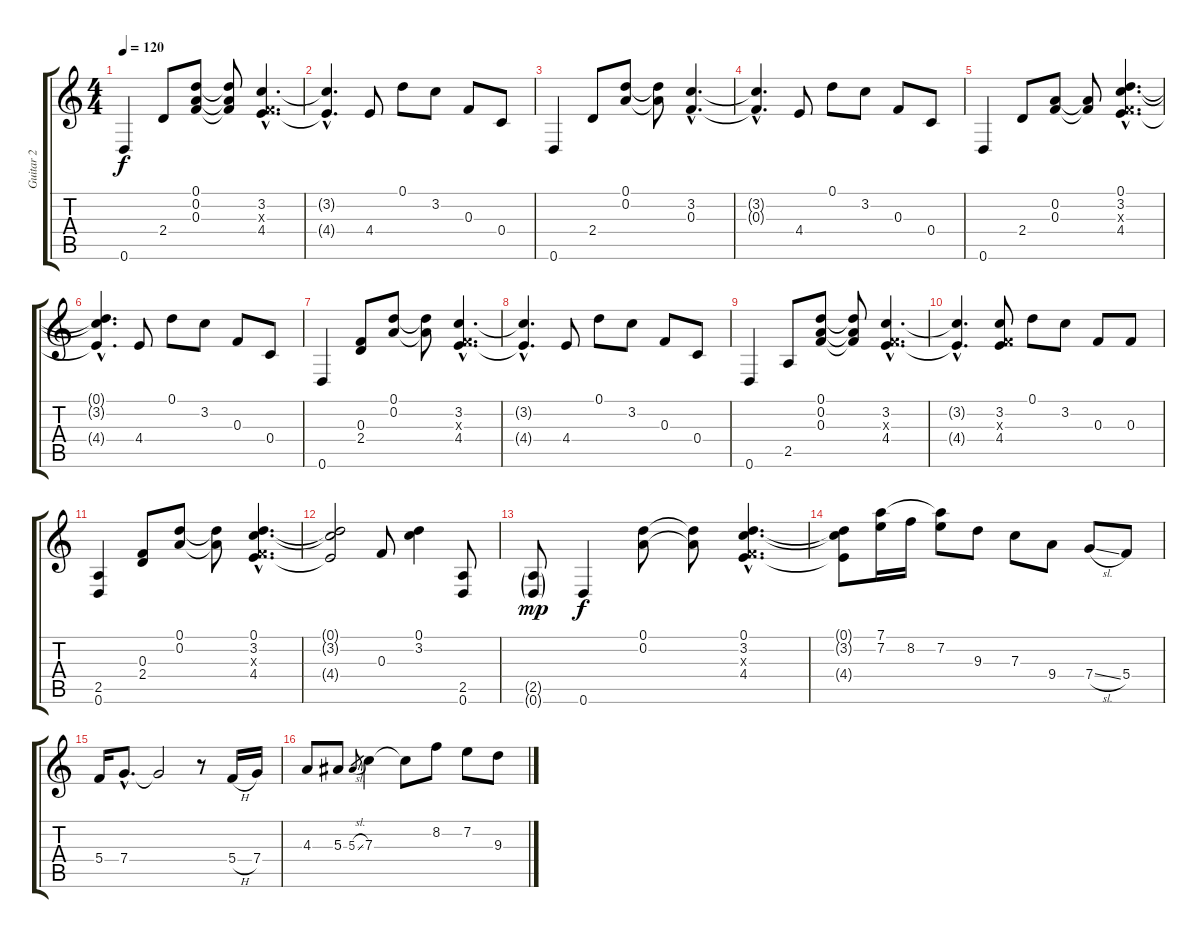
\track ("Guitar 2" "Guitar 2") {instrument acousticguitarsteel}
\staff {score tabs}
\tuning (D4 A3 F3 C3 G2 D2) {hide}
\ts (4 4)
\tempo 120
\clef g2
\ks c
0.6.4{dy f} 2.4.8 (0.1 0.2 0.3).8 (0.1{t} 0.2{t} 0.3{t}).8 (3.2{hac} 0.3{hac x} 4.4{hac}).4{d} |
(3.2{hac t} 4.4{hac t}).4{d} 4.4.8 0.1.8 3.2.8 0.3.8 0.4.8 |
0.6.4 2.4.8 (0.1 0.2).8 (0.1{t} 0.2{t}).8 (3.2{hac} 0.3{hac}).4{d} |
(3.2{hac t} 0.3{hac t}).4{d} 4.4.8 0.1.8 3.2.8 0.3.8 0.4.8 |
0.6.4 2.4.8 (0.2 0.3).8 (0.2{t} 0.3{t}).8 (0.1{hac} 3.2{hac} 0.3{hac x} 4.4{hac}).4{d} |
(0.1{hac t} 3.2{hac t} 4.4{hac t}).4{d} 4.4.8 0.1.8 3.2.8 0.3.8 0.4.8 |
0.6.4 (0.3 2.4).8 (0.1 0.2).8 (0.1{t} 0.2{t}).8 (3.2{hac} 0.3{hac x} 4.4{hac}).4{d} |
(3.2{hac t} 4.4{hac t}).4{d} 4.4.8 0.1.8 3.2.8 0.3.8 0.4.8 |
0.6.4 2.5.8 (0.1 0.2 0.3).8 (0.1{t} 0.2{t} 0.3{t}).8 (3.2{hac} 0.3{hac x} 4.4{hac}).4{d} |
(3.2{hac t} 4.4{hac t}).4{d} (3.2 0.3{x} 4.4).8 0.1.8 3.2.8 0.3.8 0.3.8 |
(2.5 0.6).4 (0.3 2.4).8 (0.1 0.2).8 (0.1{t} 0.2{t}).8 (0.1{hac} 3.2{hac} 0.3{hac x} 4.4{hac}).4{d} |
(0.1{t} 3.2{t} 4.4{t}).2 0.3.8 (0.1 3.2).4 (2.5 0.6).8 |
(2.5{g} 0.6{g}).8{dy mp} 0.6.4{dy f} (0.1 0.2).8 (0.1{t} 0.2{t}).8 (0.1{hac} 3.2{hac} 0.3{hac x} 4.4{hac}).4{d} |
(0.1{t} 3.2{t} 4.4{t}).8 (7.1 7.2).16 8.2.16 (7.1{t} 7.2).8 9.3.8 7.3.8 9.4.8 7.4{sl}.8 5.4.8 |
5.4.16 7.4{hac}.8{d} 7.4{t}.2 r.8 5.4{h}.16 7.4.16 |
4.3.8 5.3.8 5.3{sl}.8{gr} 7.3.4 7.3{t}.8 8.2.8 7.2.8 9.3.8
